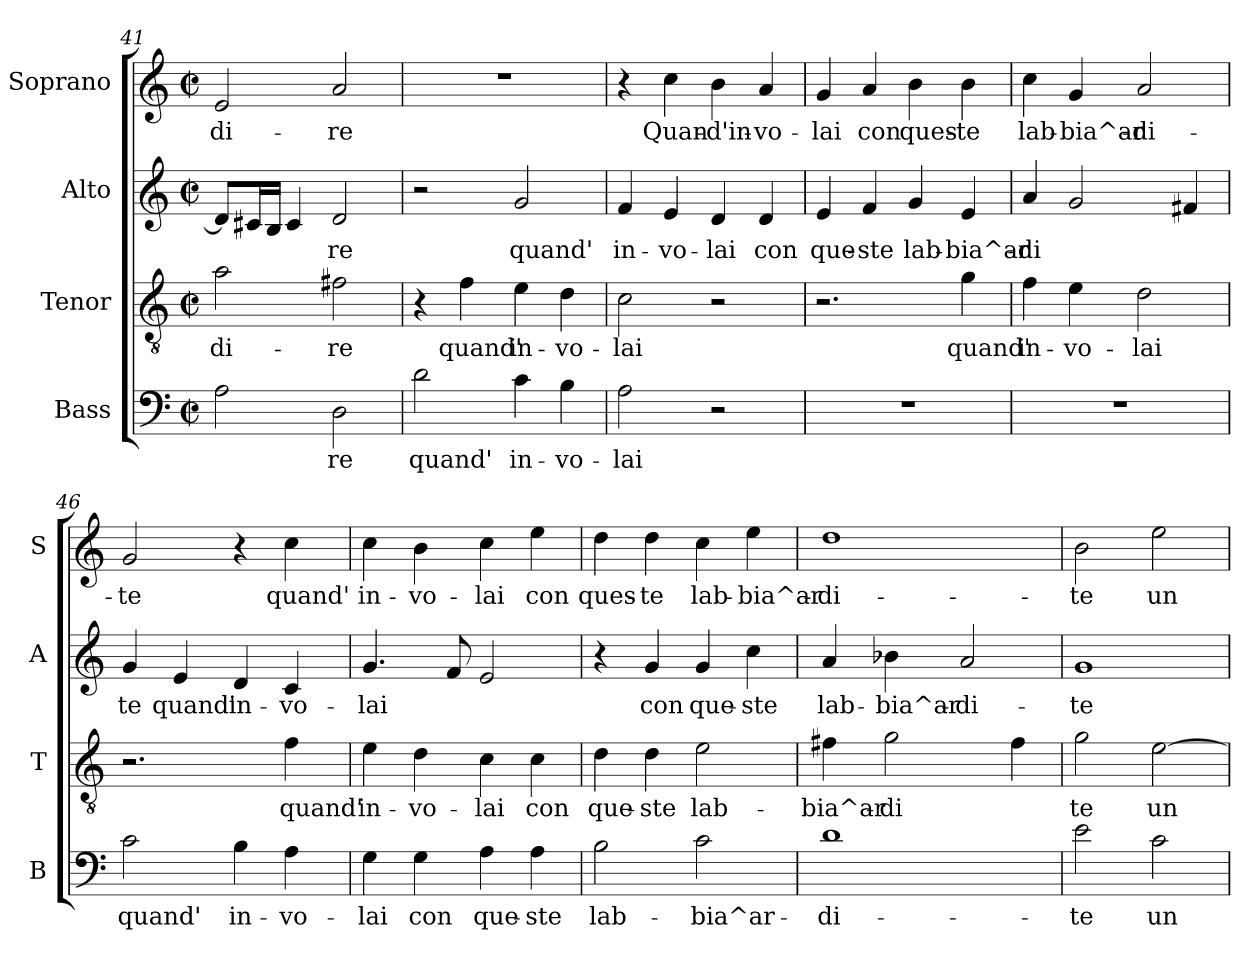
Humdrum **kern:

**kern	**text	**kern	**text	**kern	**text	**kern	**text
*part4	*part4	*part3	*part3	*part2	*part2	*part1	*part1
*staff4	*staff4	*staff3	*staff3	*staff2	*staff2	*staff1	*staff1
*I"Bass	*	*I"Tenor	*	*I"Alto	*	*I"Soprano	*
*I'B	*	*I'T	*	*I'A	*	*I'S	*
*clefF4	*	*clefGv2	*	*clefG2	*	*clefG2	*
*k[]	*	*k[]	*	*k[]	*	*k[]	*
*C:	*	*C:	*	*C:	*	*C:	*
*M2/2	*	*M2/2	*	*M2/2	*	*M2/2	*
*met(c|)	*	*met(c|)	*	*met(c|)	*	*met(c|)	*
=41	=41	=41	=41	=41	=41	=41	=41
!	!	!	!LO:LY:b	!	!	!	!
!	!	!	!	!	!	!	!LO:LY:b
2A\	.	2a\	-di-	8d/L]	.	2e/	-di-
.	.	.	.	16c#i/L	.	.	.
.	.	.	.	16B/JJ	.	.	.
.	.	.	.	4c#i/	.	.	.
!	!LO:LY:b	!	!	!	!	!	!
!	!	!	!LO:LY:b	!	!	!	!
!	!	!	!	!	!LO:LY:b	!	!
!	!	!	!	!	!	!	!LO:LY:b
2D\	re	2f#X\	-re	2d/	re	2a/	-re
=42	=42	=42	=42	=42	=42	=42	=42
!	!LO:LY:b	!	!	!	!	!	!
2d\	quand'	4r	.	2r	.	1r	.
!	!	!	!LO:LY:b	!	!	!	!
.	.	4f\	quand'	.	.	.	.
!	!LO:LY:b	!	!	!	!	!	!
!	!	!	!LO:LY:b	!	!	!	!
!	!	!	!	!	!LO:LY:b	!	!
4c\	in-	4e\	in-	2g/	quand'	.	.
!	!LO:LY:b	!	!	!	!	!	!
!	!	!	!LO:LY:b	!	!	!	!
4B\	-vo-	4d\	-vo-	.	.	.	.
!!LO:PB:g=z
=43	=43	=43	=43	=43	=43	=43	=43
!	!LO:LY:b	!	!	!	!	!	!
!	!	!	!LO:LY:b	!	!	!	!
!	!	!	!	!	!LO:LY:b	!	!
2A\	-lai	2c\	-lai	4f/	in-	4r	.
!	!	!	!	!	!LO:LY:b	!	!
!	!	!	!	!	!	!	!LO:LY:b
.	.	.	.	4e/	-vo-	4cc\	Quan-
!	!	!	!	!	!LO:LY:b	!	!
!	!	!	!	!	!	!	!LO:LY:b
2r	.	2r	.	4d/	-lai	4b\	-d'in-
!	!	!	!	!	!LO:LY:b	!	!
!	!	!	!	!	!	!	!LO:LY:b
.	.	.	.	4d/	con	4a/	-vo-
=44	=44	=44	=44	=44	=44	=44	=44
!	!	!	!	!	!LO:LY:b	!	!
!	!	!	!	!	!	!	!LO:LY:b
1r	.	2.r	.	4e/	que-	4g/	-lai
!	!	!	!	!	!LO:LY:b	!	!
!	!	!	!	!	!	!	!LO:LY:b
.	.	.	.	4f/	-ste	4a/	con
!	!	!	!	!	!LO:LY:b	!	!
!	!	!	!	!	!	!	!LO:LY:b
.	.	.	.	4g/	lab-	4b\	ques-
!	!	!	!LO:LY:b	!	!	!	!
!	!	!	!	!	!LO:LY:b	!	!
!	!	!	!	!	!	!	!LO:LY:b
.	.	4g\	quand'	4e/	-bia^ar-	4b\	-te
=45	=45	=45	=45	=45	=45	=45	=45
!	!	!	!LO:LY:b	!	!	!	!
!	!	!	!	!	!LO:LY:b	!	!
!	!	!	!	!	!	!	!LO:LY:b
1r	.	4f\	in-	4a/	-di	4cc\	lab-
!	!	!	!LO:LY:b	!	!	!	!
!	!	!	!	!	!	!	!LO:LY:b
.	.	4e\	-vo-	2g/	.	4g/	-bia^ar-
!	!	!	!LO:LY:b	!	!	!	!
!	!	!	!	!	!	!	!LO:LY:b
.	.	2d\	-lai	.	.	2a/	-di-
.	.	.	.	4f#i/	.	.	.
=46	=46	=46	=46	=46	=46	=46	=46
!	!LO:LY:b	!	!	!	!	!	!
!	!	!	!	!	!LO:LY:b	!	!
!	!	!	!	!	!	!	!LO:LY:b
2c\	quand'	2.r	.	4g/	te	2g/	-te
!	!	!	!	!	!LO:LY:b	!	!
.	.	.	.	4e/	quand'	.	.
!	!LO:LY:b	!	!	!	!	!	!
!	!	!	!	!	!LO:LY:b	!	!
4B\	in-	.	.	4d/	in-	4r	.
!	!LO:LY:b	!	!	!	!	!	!
!	!	!	!LO:LY:b	!	!	!	!
!	!	!	!	!	!LO:LY:b	!	!
!	!	!	!	!	!	!	!LO:LY:b
4A\	-vo-	4f\	quand'	4c/	-vo-	4cc\	quand'
=47	=47	=47	=47	=47	=47	=47	=47
!	!LO:LY:b	!	!	!	!	!	!
!	!	!	!LO:LY:b	!	!	!	!
!	!	!	!	!	!LO:LY:b	!	!
!	!	!	!	!	!	!	!LO:LY:b
4G\	-lai	4e\	in-	4.g/	-lai	4cc\	in-
!	!LO:LY:b	!	!	!	!	!	!
!	!	!	!LO:LY:b	!	!	!	!
!	!	!	!	!	!	!	!LO:LY:b
4G\	con	4d\	-vo-	.	.	4b\	-vo-
.	.	.	.	8f/	.	.	.
!	!LO:LY:b	!	!	!	!	!	!
!	!	!	!LO:LY:b	!	!	!	!
!	!	!	!	!	!	!	!LO:LY:b
4A\	que-	4c\	-lai	2e/	.	4cc\	-lai
!	!LO:LY:b	!	!	!	!	!	!
!	!	!	!LO:LY:b	!	!	!	!
!	!	!	!	!	!	!	!LO:LY:b
4A\	-ste	4c\	con	.	.	4ee\	con
=48	=48	=48	=48	=48	=48	=48	=48
!	!LO:LY:b	!	!	!	!	!	!
!	!	!	!LO:LY:b	!	!	!	!
!	!	!	!	!	!	!	!LO:LY:b
2B\	lab-	4d\	que-	4r	.	4dd\	ques-
!	!	!	!LO:LY:b	!	!	!	!
!	!	!	!	!	!LO:LY:b	!	!
!	!	!	!	!	!	!	!LO:LY:b
.	.	4d\	-ste	4g/	con	4dd\	-te
!	!LO:LY:b	!	!	!	!	!	!
!	!	!	!LO:LY:b	!	!	!	!
!	!	!	!	!	!LO:LY:b	!	!
!	!	!	!	!	!	!	!LO:LY:b
2c\	-bia^ar-	2e\	lab-	4g/	que-	4cc\	lab-
!	!	!	!	!	!LO:LY:b	!	!
!	!	!	!	!	!	!	!LO:LY:b
.	.	.	.	4cc\	-ste	4ee\	-bia^ar-
=49	=49	=49	=49	=49	=49	=49	=49
!	!LO:LY:b	!	!	!	!	!	!
!	!	!	!LO:LY:b	!	!	!	!
!	!	!	!	!	!LO:LY:b	!	!
!	!	!	!	!	!	!	!LO:LY:b
1d	-di-	4f#X\	-bia^ar-	4a/	lab-	1dd	-di-
!	!	!	!LO:LY:b	!	!	!	!
!	!	!	!	!	!LO:LY:b	!	!
.	.	2g\	-di	4b-X\	-bia^ar-	.	.
!	!	!	!	!	!LO:LY:b	!	!
.	.	.	.	2a/	-di-	.	.
.	.	4f#\	.	.	.	.	.
=50	=50	=50	=50	=50	=50	=50	=50
!	!LO:LY:b	!	!	!	!	!	!
!	!	!	!LO:LY:b	!	!	!	!
!	!	!	!	!	!LO:LY:b	!	!
!	!	!	!	!	!	!	!LO:LY:b
2e\	-te	2g\	te	1g	-te	2b\	-te
!	!LO:LY:b	!	!	!	!	!	!
!	!	!	!LO:LY:b	!	!	!	!
!	!	!	!	!	!	!	!LO:LY:b
2c\	un	[2e\	un	.	.	2ee\	un
=	=	=	=	=	=	=	=
*-	*-	*-	*-	*-	*-	*-	*-
